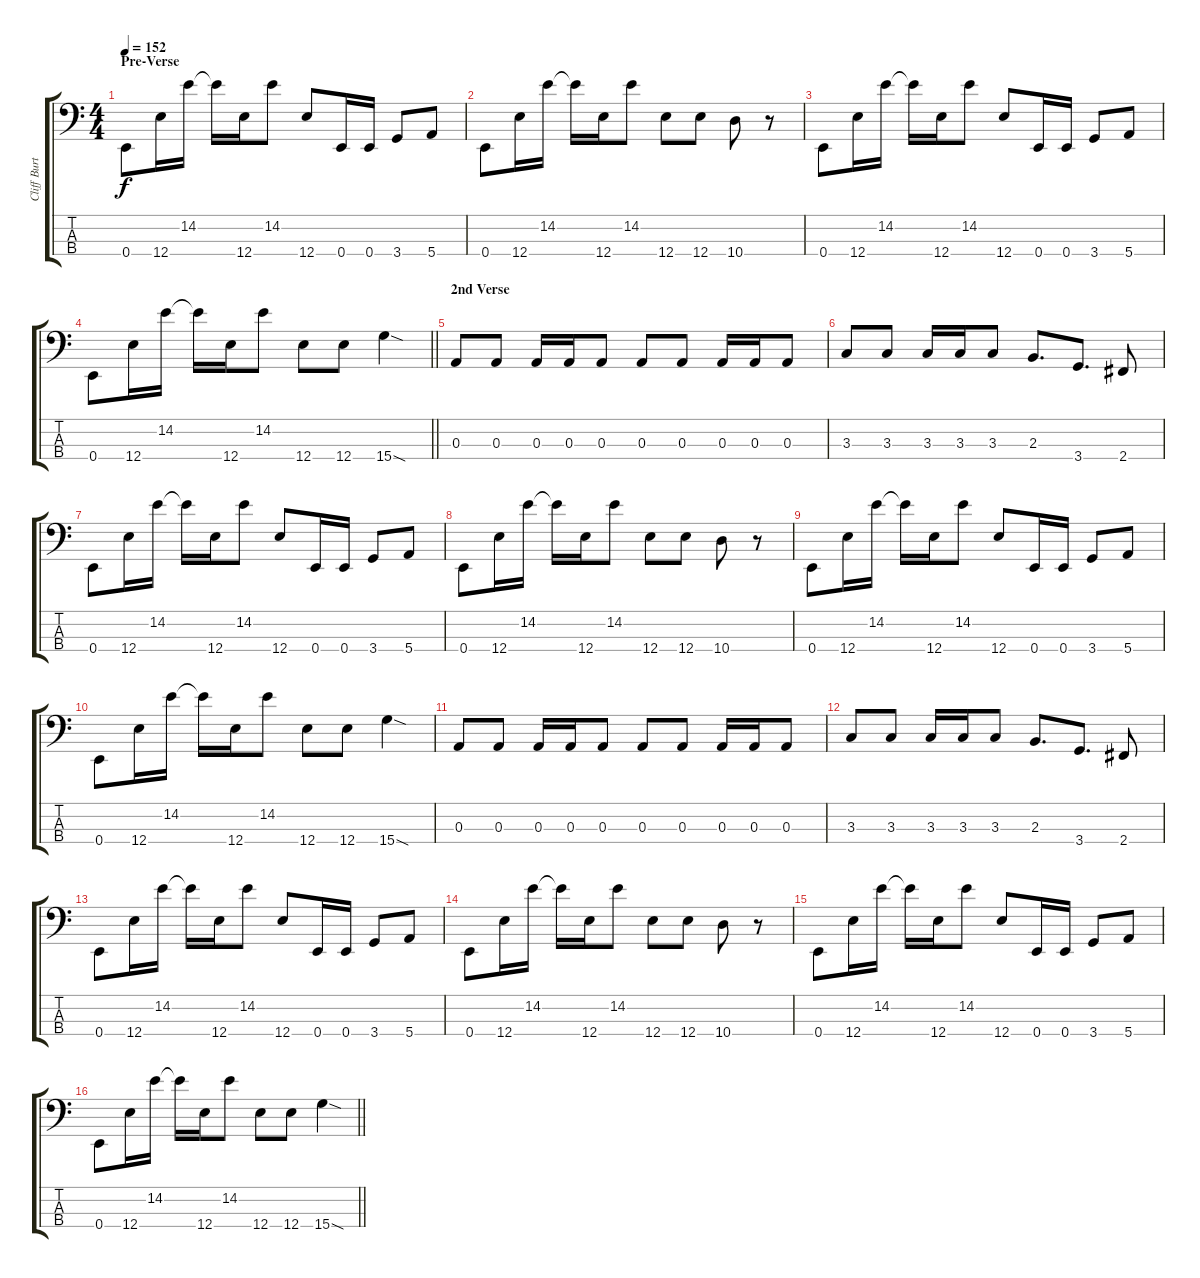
\track ("Cliff Burton - Bass" "Cliff Burt") {instrument electricbassfinger}
\staff {score tabs}
\tuning (G2 D2 A1 E1) {hide}
\ts (4 4)
\section ("" "Pre-Verse")
\tempo 152
\clef f4
\ks c
0.4.8{dy f} 12.4.16 14.2.16 14.2{t}.16 12.4.16 14.2.8 12.4.8 0.4.16 0.4.16 3.4.8 5.4.8 |
0.4.8 12.4.16 14.2.16 14.2{t}.16 12.4.16 14.2.8 12.4.8 12.4.8 10.4.8 r.8 |
0.4.8 12.4.16 14.2.16 14.2{t}.16 12.4.16 14.2.8 12.4.8 0.4.16 0.4.16 3.4.8 5.4.8 |
\barLineRight lightlight
0.4.8 12.4.16 14.2.16 14.2{t}.16 12.4.16 14.2.8 12.4.8 12.4.8 15.4{sod}.4 |
\section ("" "2nd Verse")
0.3.8 0.3.8 0.3.16 0.3.16 0.3.8 0.3.8 0.3.8 0.3.16 0.3.16 0.3.8 |
3.3.8 3.3.8 3.3.16 3.3.16 3.3.8 2.3.8{d} 3.4.8{d} 2.4.8 |
0.4.8 12.4.16 14.2.16 14.2{t}.16 12.4.16 14.2.8 12.4.8 0.4.16 0.4.16 3.4.8 5.4.8 |
0.4.8 12.4.16 14.2.16 14.2{t}.16 12.4.16 14.2.8 12.4.8 12.4.8 10.4.8 r.8 |
0.4.8 12.4.16 14.2.16 14.2{t}.16 12.4.16 14.2.8 12.4.8 0.4.16 0.4.16 3.4.8 5.4.8 |
0.4.8 12.4.16 14.2.16 14.2{t}.16 12.4.16 14.2.8 12.4.8 12.4.8 15.4{sod}.4 |
0.3.8 0.3.8 0.3.16 0.3.16 0.3.8 0.3.8 0.3.8 0.3.16 0.3.16 0.3.8 |
3.3.8 3.3.8 3.3.16 3.3.16 3.3.8 2.3.8{d} 3.4.8{d} 2.4.8 |
0.4.8 12.4.16 14.2.16 14.2{t}.16 12.4.16 14.2.8 12.4.8 0.4.16 0.4.16 3.4.8 5.4.8 |
0.4.8 12.4.16 14.2.16 14.2{t}.16 12.4.16 14.2.8 12.4.8 12.4.8 10.4.8 r.8 |
0.4.8 12.4.16 14.2.16 14.2{t}.16 12.4.16 14.2.8 12.4.8 0.4.16 0.4.16 3.4.8 5.4.8 |
\barLineRight lightlight
0.4.8 12.4.16 14.2.16 14.2{t}.16 12.4.16 14.2.8 12.4.8 12.4.8 15.4{sod}.4
